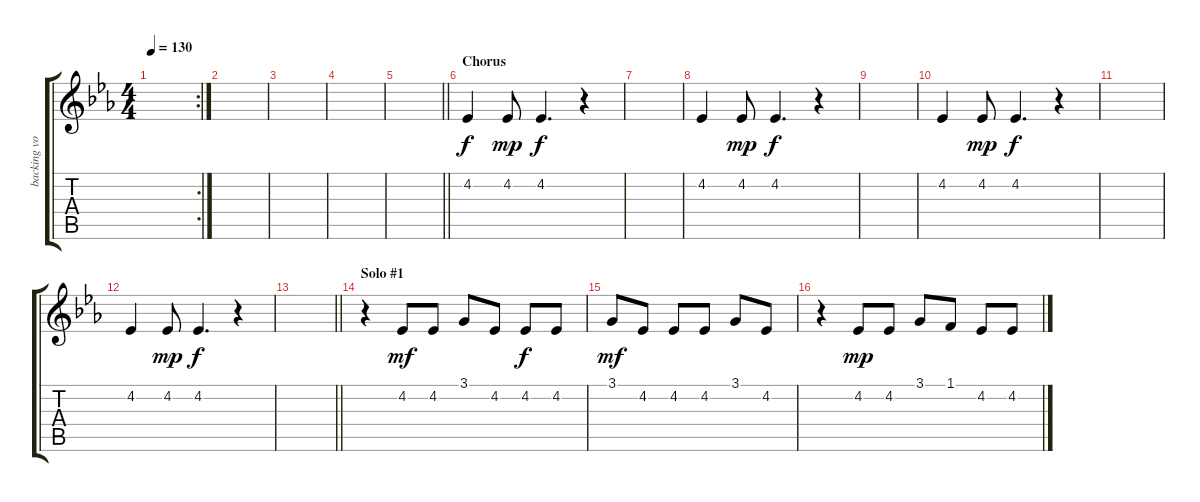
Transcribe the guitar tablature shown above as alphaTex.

\track ("backing vocal" "backing vo") {instrument lead1square}
\staff {score tabs}
\tuning (E4 B3 G3 D3 A2 E2) {hide}
\rc 2
\ts (4 4)
\tempo 130
\clef g2
\ks eb
|
|
|
|
\barLineRight lightlight
|
\section ("" "Chorus")
4.2.4{dy f} 4.2.8{dy mp} 4.2.4{d dy f} r.4 |
|
4.2.4 4.2.8{dy mp} 4.2.4{d dy f} r.4 |
|
4.2.4 4.2.8{dy mp} 4.2.4{d dy f} r.4 |
|
4.2.4 4.2.8{dy mp} 4.2.4{d dy f} r.4 |
\barLineRight lightlight
|
\section ("" "Solo #1")
r.4 4.2.8{dy mf} 4.2.8 3.1.8 4.2.8 4.2.8{dy f} 4.2.8 |
3.1.8{dy mf} 4.2.8 4.2.8 4.2.8 3.1.8 4.2.8 |
r.4 4.2.8{dy mp} 4.2.8 3.1.8 1.1.8 4.2.8 4.2.8
